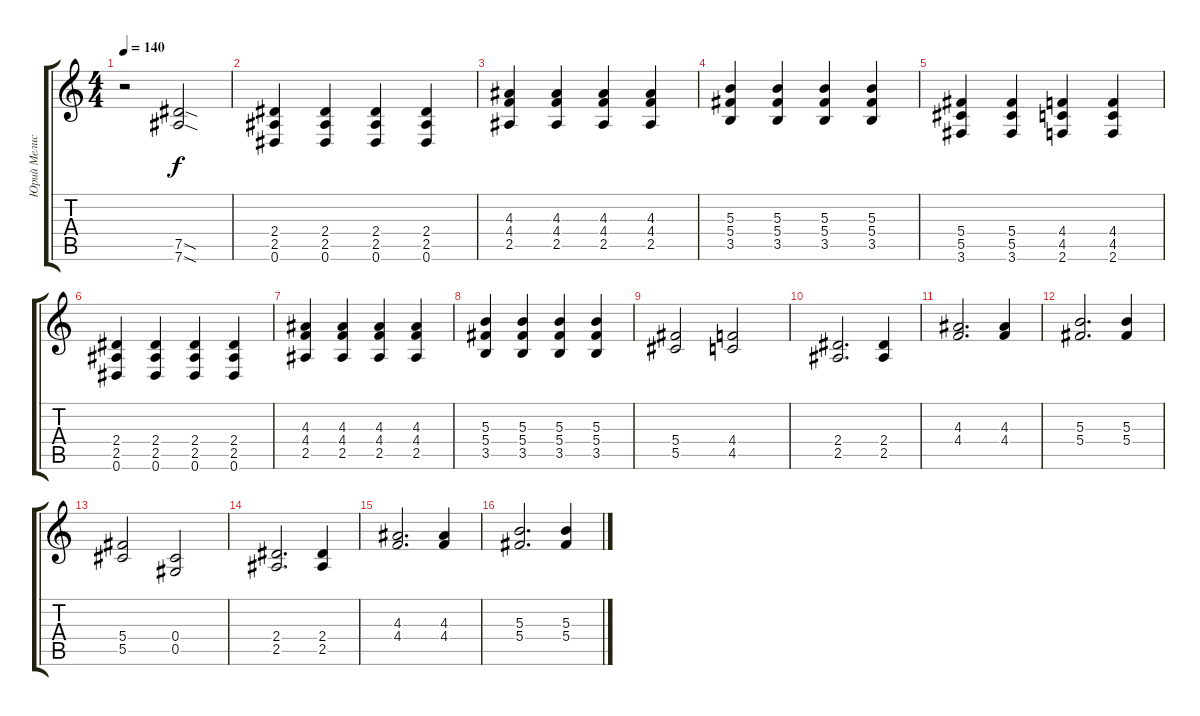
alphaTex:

\track ("Юрий Мелисов" "Юрий Мелис") {instrument distortionguitar}
\staff {score tabs}
\tuning (Eb4 Bb3 Gb3 Db3 Ab2 Eb2) {hide}
\ts (4 4)
\tempo 140
\clef g2
\ks c
r.2{dy f} (7.5{sod} 7.6{sod}).2 |
(2.4 2.5 0.6).4 (2.4 2.5 0.6).4 (2.4 2.5 0.6).4 (2.4 2.5 0.6).4 |
(4.3 4.4 2.5).4 (4.3 4.4 2.5).4 (4.3 4.4 2.5).4 (4.3 4.4 2.5).4 |
(5.3 5.4 3.5).4 (5.3 5.4 3.5).4 (5.3 5.4 3.5).4 (5.3 5.4 3.5).4 |
(5.4 5.5 3.6).4 (5.4 5.5 3.6).4 (4.4 4.5 2.6).4 (4.4 4.5 2.6).4 |
(2.4 2.5 0.6).4 (2.4 2.5 0.6).4 (2.4 2.5 0.6).4 (2.4 2.5 0.6).4 |
(4.3 4.4 2.5).4 (4.3 4.4 2.5).4 (4.3 4.4 2.5).4 (4.3 4.4 2.5).4 |
(5.3 5.4 3.5).4 (5.3 5.4 3.5).4 (5.3 5.4 3.5).4 (5.3 5.4 3.5).4 |
(5.4 5.5).2{instrument overdrivenguitar} (4.4 4.5).2 |
(2.4 2.5).2{d} (2.4 2.5).4 |
(4.3 4.4).2{d} (4.3 4.4).4 |
(5.3 5.4).2{d} (5.3 5.4).4 |
(5.4 5.5).2 (0.4 0.5).2 |
(2.4 2.5).2{d} (2.4 2.5).4 |
(4.3 4.4).2{d} (4.3 4.4).4 |
(5.3 5.4).2{d} (5.3 5.4).4
